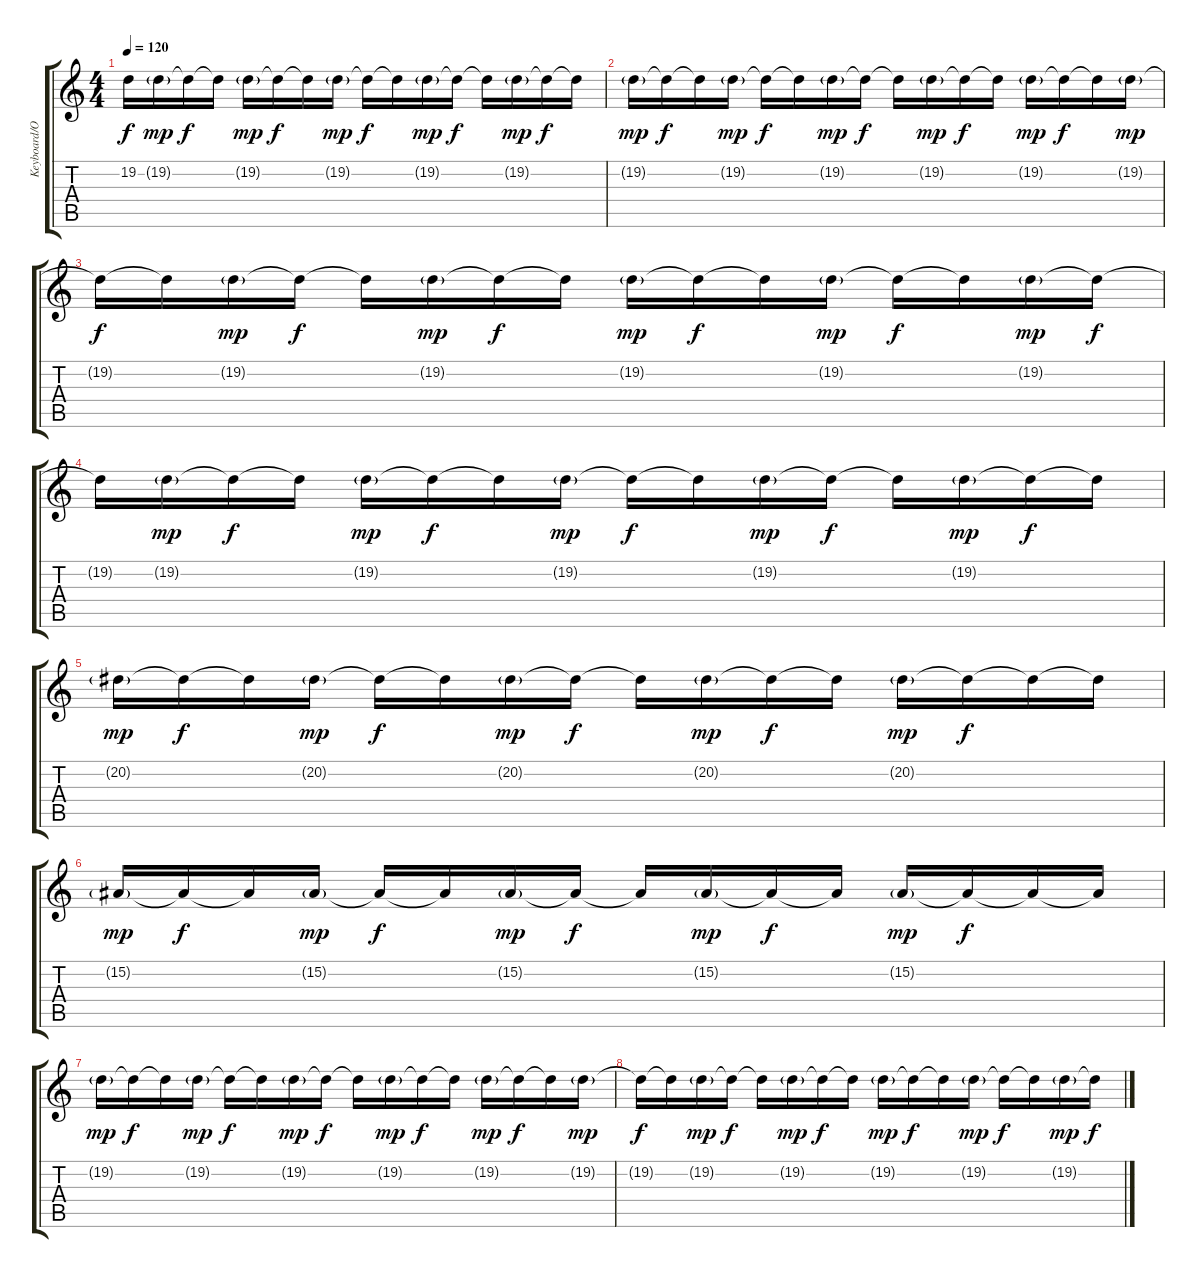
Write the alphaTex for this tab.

\track ("Keyboard/Overdub" "Keyboard/O") {instrument acousticgrandpiano}
\staff {score tabs}
\tuning (C4 G3 Eb3 Bb2 F2 C2) {hide}
\ts (4 4)
\tempo 120
\clef g2
\ks c
19.2{t}.16{dy f} 19.2{g}.16{dy mp} 19.2{t}.16{dy f} 19.2{t}.16 19.2{g}.16{dy mp} 19.2{t}.16{dy f} 19.2{t}.16 19.2{g}.16{dy mp} 19.2{t}.16{dy f} 19.2{t}.16 19.2{g}.16{dy mp} 19.2{t}.16{dy f} 19.2{t}.16 19.2{g}.16{dy mp} 19.2{t}.16{dy f} 19.2{t}.16 |
19.2{g}.16{dy mp} 19.2{t}.16{dy f} 19.2{t}.16 19.2{g}.16{dy mp} 19.2{t}.16{dy f} 19.2{t}.16 19.2{g}.16{dy mp} 19.2{t}.16{dy f} 19.2{t}.16 19.2{g}.16{dy mp} 19.2{t}.16{dy f} 19.2{t}.16 19.2{g}.16{dy mp} 19.2{t}.16{dy f} 19.2{t}.16 19.2{g}.16{dy mp} |
19.2{t}.16{dy f} 19.2{t}.16 19.2{g}.16{dy mp} 19.2{t}.16{dy f} 19.2{t}.16 19.2{g}.16{dy mp} 19.2{t}.16{dy f} 19.2{t}.16 19.2{g}.16{dy mp} 19.2{t}.16{dy f} 19.2{t}.16 19.2{g}.16{dy mp} 19.2{t}.16{dy f} 19.2{t}.16 19.2{g}.16{dy mp} 19.2{t}.16{dy f} |
19.2{t}.16 19.2{g}.16{dy mp} 19.2{t}.16{dy f} 19.2{t}.16 19.2{g}.16{dy mp} 19.2{t}.16{dy f} 19.2{t}.16 19.2{g}.16{dy mp} 19.2{t}.16{dy f} 19.2{t}.16 19.2{g}.16{dy mp} 19.2{t}.16{dy f} 19.2{t}.16 19.2{g}.16{dy mp} 19.2{t}.16{dy f} 19.2{t}.16 |
20.2{g}.16{dy mp} 20.2{t}.16{dy f} 20.2{t}.16 20.2{g}.16{dy mp} 20.2{t}.16{dy f} 20.2{t}.16 20.2{g}.16{dy mp} 20.2{t}.16{dy f} 20.2{t}.16 20.2{g}.16{dy mp} 20.2{t}.16{dy f} 20.2{t}.16 20.2{g}.16{dy mp} 20.2{t}.16{dy f} 20.2{t}.16 20.2{t}.16 |
15.2{g}.16{dy mp} 15.2{t}.16{dy f} 15.2{t}.16 15.2{g}.16{dy mp} 15.2{t}.16{dy f} 15.2{t}.16 15.2{g}.16{dy mp} 15.2{t}.16{dy f} 15.2{t}.16 15.2{g}.16{dy mp} 15.2{t}.16{dy f} 15.2{t}.16 15.2{g}.16{dy mp} 15.2{t}.16{dy f} 15.2{t}.16 15.2{t}.16 |
19.2{g}.16{dy mp} 19.2{t}.16{dy f} 19.2{t}.16 19.2{g}.16{dy mp} 19.2{t}.16{dy f} 19.2{t}.16 19.2{g}.16{dy mp} 19.2{t}.16{dy f} 19.2{t}.16 19.2{g}.16{dy mp} 19.2{t}.16{dy f} 19.2{t}.16 19.2{g}.16{dy mp} 19.2{t}.16{dy f} 19.2{t}.16 19.2{g}.16{dy mp} |
19.2{t}.16{dy f} 19.2{t}.16 19.2{g}.16{dy mp} 19.2{t}.16{dy f} 19.2{t}.16 19.2{g}.16{dy mp} 19.2{t}.16{dy f} 19.2{t}.16 19.2{g}.16{dy mp} 19.2{t}.16{dy f} 19.2{t}.16 19.2{g}.16{dy mp} 19.2{t}.16{dy f} 19.2{t}.16 19.2{g}.16{dy mp} 19.2{t}.16{dy f}
